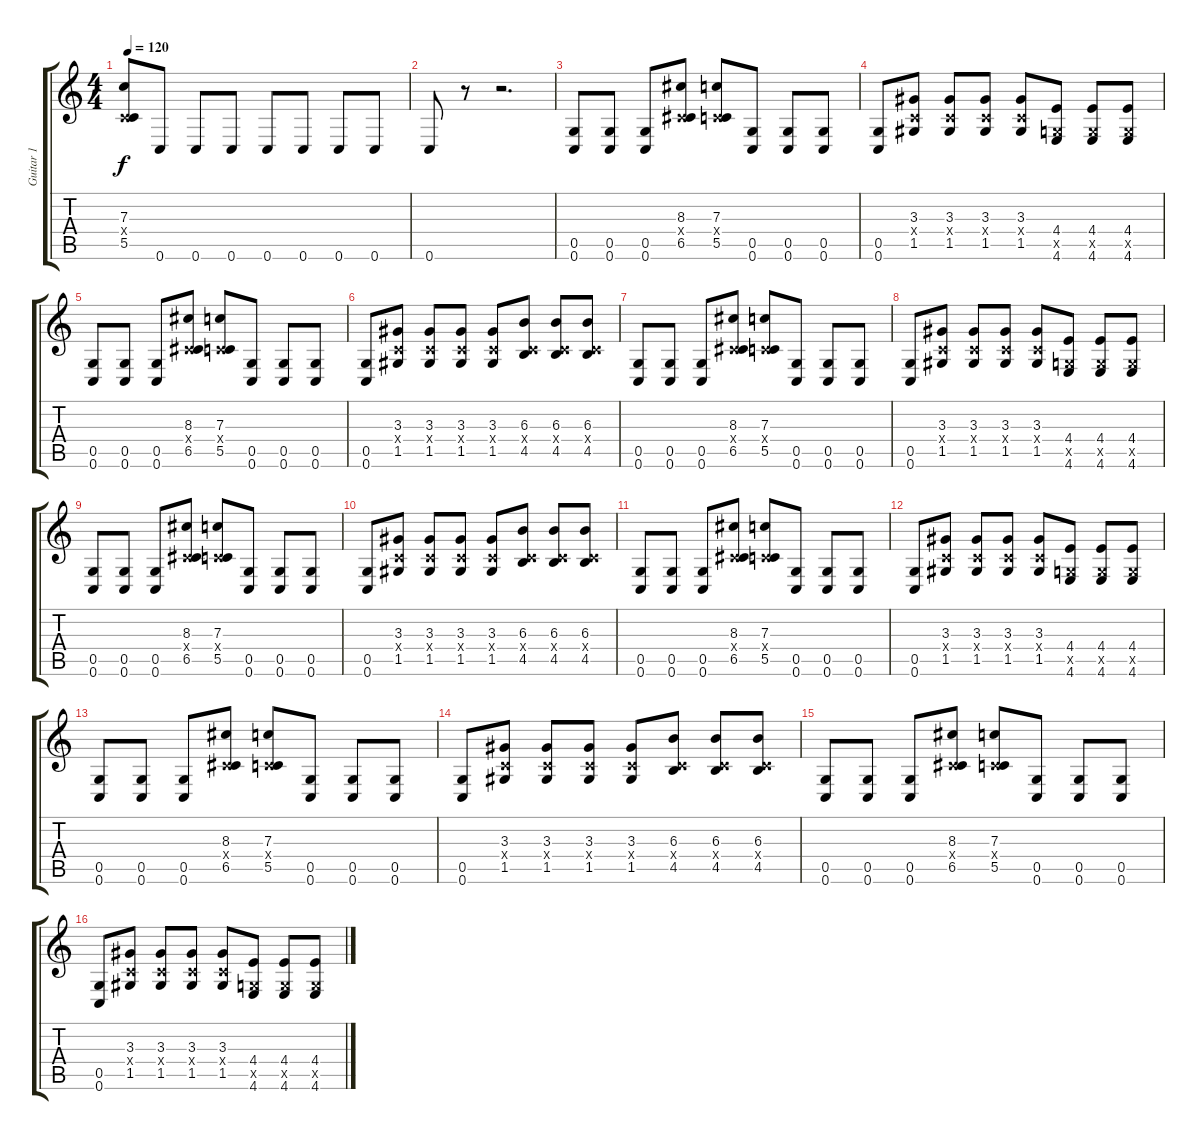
\track ("Guitar 1" "Guitar 1") {instrument distortionguitar}
\staff {score tabs}
\tuning (D4 A3 F3 C3 G2 C2) {hide}
\ts (4 4)
\tempo 120
\clef g2
\ks c
(7.3 0.4{x} 5.5).8{dy f} 0.6.8 0.6.8 0.6.8 0.6.8 0.6.8 0.6.8 0.6.8 |
0.6.8 r.8 r.2{d} |
(0.5 0.6).8 (0.5 0.6).8 (0.5 0.6).8 (8.3 0.4{x} 6.5).8 (7.3 0.4{x} 5.5).8 (0.5 0.6).8 (0.5 0.6).8 (0.5 0.6).8 |
(0.5 0.6).8 (3.3 0.4{x} 1.5).8 (3.3 0.4{x} 1.5).8 (3.3 0.4{x} 1.5).8 (3.3 0.4{x} 1.5).8 (4.4 0.5{x} 4.6).8 (4.4 0.5{x} 4.6).8 (4.4 0.5{x} 4.6).8 |
(0.5 0.6).8 (0.5 0.6).8 (0.5 0.6).8 (8.3 0.4{x} 6.5).8 (7.3 0.4{x} 5.5).8 (0.5 0.6).8 (0.5 0.6).8 (0.5 0.6).8 |
(0.5 0.6).8 (3.3 0.4{x} 1.5).8 (3.3 0.4{x} 1.5).8 (3.3 0.4{x} 1.5).8 (3.3 0.4{x} 1.5).8 (6.3 0.4{x} 4.5).8 (6.3 0.4{x} 4.5).8 (6.3 0.4{x} 4.5).8 |
(0.5 0.6).8 (0.5 0.6).8 (0.5 0.6).8 (8.3 0.4{x} 6.5).8 (7.3 0.4{x} 5.5).8 (0.5 0.6).8 (0.5 0.6).8 (0.5 0.6).8 |
(0.5 0.6).8 (3.3 0.4{x} 1.5).8 (3.3 0.4{x} 1.5).8 (3.3 0.4{x} 1.5).8 (3.3 0.4{x} 1.5).8 (4.4 0.5{x} 4.6).8 (4.4 0.5{x} 4.6).8 (4.4 0.5{x} 4.6).8 |
(0.5 0.6).8 (0.5 0.6).8 (0.5 0.6).8 (8.3 0.4{x} 6.5).8 (7.3 0.4{x} 5.5).8 (0.5 0.6).8 (0.5 0.6).8 (0.5 0.6).8 |
(0.5 0.6).8 (3.3 0.4{x} 1.5).8 (3.3 0.4{x} 1.5).8 (3.3 0.4{x} 1.5).8 (3.3 0.4{x} 1.5).8 (6.3 0.4{x} 4.5).8 (6.3 0.4{x} 4.5).8 (6.3 0.4{x} 4.5).8 |
(0.5 0.6).8 (0.5 0.6).8 (0.5 0.6).8 (8.3 0.4{x} 6.5).8 (7.3 0.4{x} 5.5).8 (0.5 0.6).8 (0.5 0.6).8 (0.5 0.6).8 |
(0.5 0.6).8 (3.3 0.4{x} 1.5).8 (3.3 0.4{x} 1.5).8 (3.3 0.4{x} 1.5).8 (3.3 0.4{x} 1.5).8 (4.4 0.5{x} 4.6).8 (4.4 0.5{x} 4.6).8 (4.4 0.5{x} 4.6).8 |
(0.5 0.6).8 (0.5 0.6).8 (0.5 0.6).8 (8.3 0.4{x} 6.5).8 (7.3 0.4{x} 5.5).8 (0.5 0.6).8 (0.5 0.6).8 (0.5 0.6).8 |
(0.5 0.6).8 (3.3 0.4{x} 1.5).8 (3.3 0.4{x} 1.5).8 (3.3 0.4{x} 1.5).8 (3.3 0.4{x} 1.5).8 (6.3 0.4{x} 4.5).8 (6.3 0.4{x} 4.5).8 (6.3 0.4{x} 4.5).8 |
(0.5 0.6).8 (0.5 0.6).8 (0.5 0.6).8 (8.3 0.4{x} 6.5).8 (7.3 0.4{x} 5.5).8 (0.5 0.6).8 (0.5 0.6).8 (0.5 0.6).8 |
(0.5 0.6).8 (3.3 0.4{x} 1.5).8 (3.3 0.4{x} 1.5).8 (3.3 0.4{x} 1.5).8 (3.3 0.4{x} 1.5).8 (4.4 0.5{x} 4.6).8 (4.4 0.5{x} 4.6).8 (4.4 0.5{x} 4.6).8
